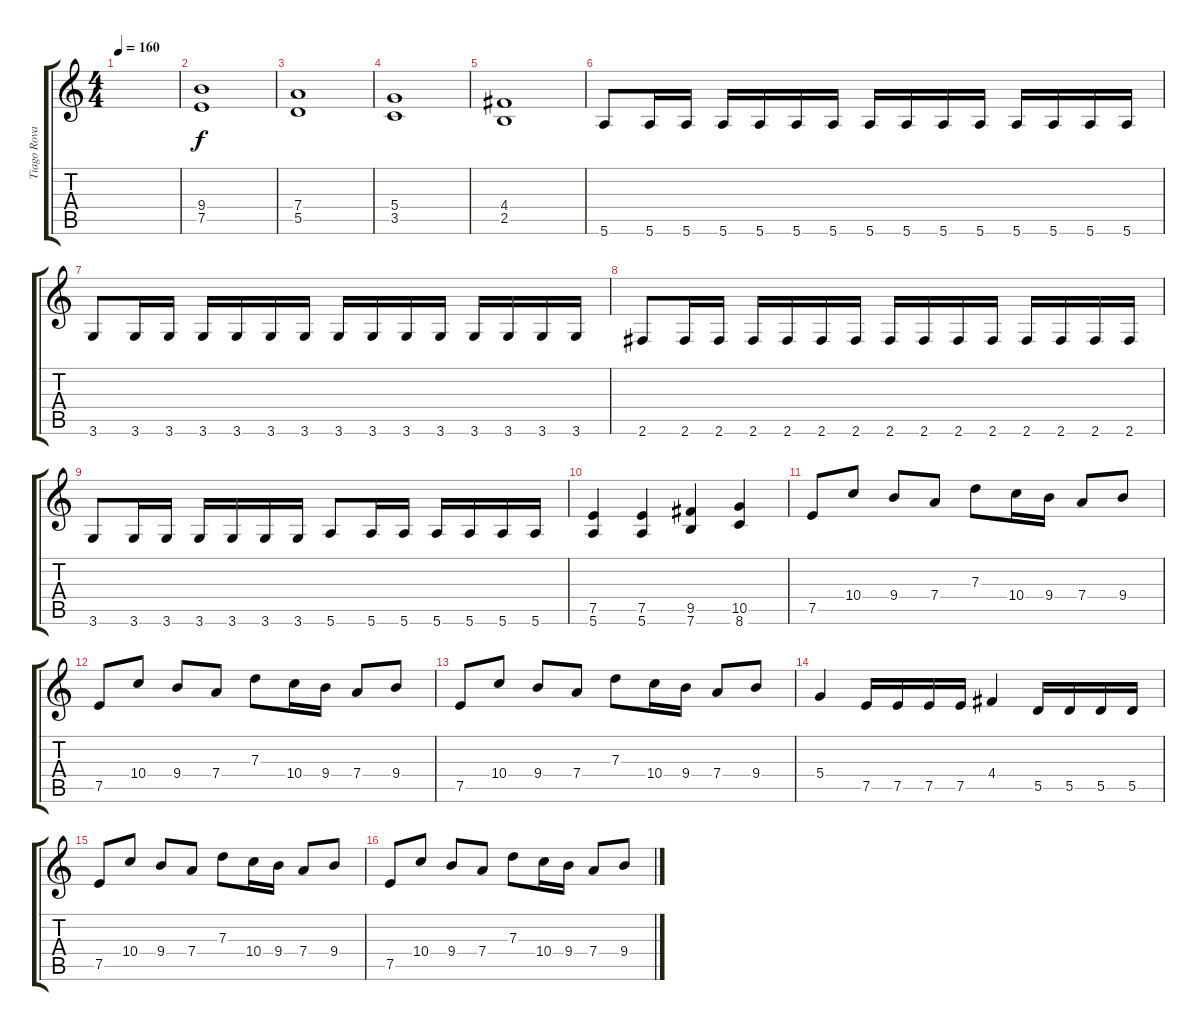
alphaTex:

\track ("Tiago Rovai" "Tiago Rova") {instrument distortionguitar}
\staff {score tabs}
\tuning (E4 B3 G3 D3 A2 E2) {hide}
\ts (4 4)
\tempo 160
\clef g2
\ks c
|
(9.4 7.5).1 |
(7.4 5.5).1 |
(5.4 3.5).1 |
(4.4 2.5).1 |
5.6.8 5.6.16 5.6.16 5.6.16 5.6.16 5.6.16 5.6.16 5.6.16 5.6.16 5.6.16 5.6.16 5.6.16 5.6.16 5.6.16 5.6.16 |
3.6.8 3.6.16 3.6.16 3.6.16 3.6.16 3.6.16 3.6.16 3.6.16 3.6.16 3.6.16 3.6.16 3.6.16 3.6.16 3.6.16 3.6.16 |
2.6.8 2.6.16 2.6.16 2.6.16 2.6.16 2.6.16 2.6.16 2.6.16 2.6.16 2.6.16 2.6.16 2.6.16 2.6.16 2.6.16 2.6.16 |
3.6.8 3.6.16 3.6.16 3.6.16 3.6.16 3.6.16 3.6.16 5.6.8 5.6.16 5.6.16 5.6.16 5.6.16 5.6.16 5.6.16 |
(7.5 5.6).4 (7.5 5.6).4 (9.5 7.6).4 (10.5 8.6).4 |
7.5.8{volume 11} 10.4.8 9.4.8 7.4.8 7.3.8 10.4.16 9.4.16 7.4.8 9.4.8 |
7.5.8 10.4.8 9.4.8 7.4.8 7.3.8 10.4.16 9.4.16 7.4.8 9.4.8 |
7.5.8 10.4.8 9.4.8 7.4.8 7.3.8 10.4.16 9.4.16 7.4.8 9.4.8 |
5.4.4 7.5.16 7.5.16 7.5.16 7.5.16 4.4.4 5.5.16 5.5.16 5.5.16 5.5.16 |
7.5.8 10.4.8 9.4.8 7.4.8 7.3.8 10.4.16 9.4.16 7.4.8 9.4.8 |
7.5.8 10.4.8 9.4.8 7.4.8 7.3.8 10.4.16 9.4.16 7.4.8 9.4.8
